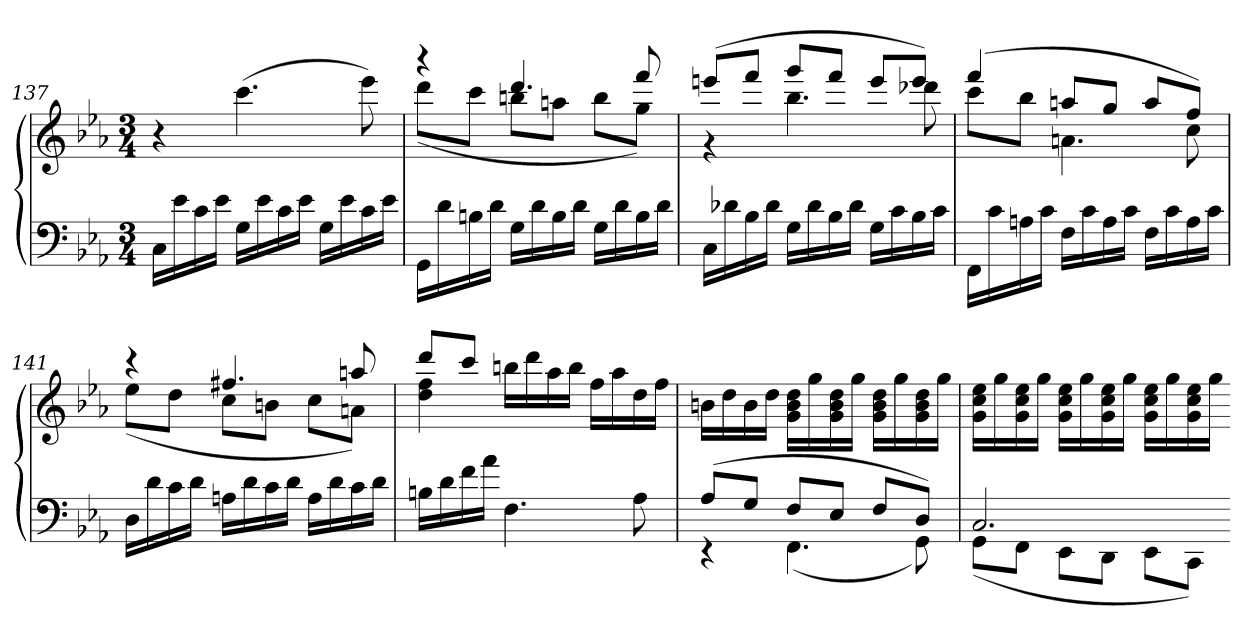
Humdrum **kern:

**kern	**kern
*part1	*part1
*staff2	*staff1
*clefF4	*clefG2
*k[b-e-a-]	*k[b-e-a-]
*c:	*c:
*M3/4	*M3/4
=137	=137
16CLL	4r
16e-	.
16c	.
16e-JJ	.
16GLL	(4.ccc
16e-	.
16c	.
16e-JJ	.
16GLL	.
16e-	.
16c	8eee-)
16e-JJ	.
=138	=138
*	*^
16GGLL	4r	(8dddL
16d	.	.
16Bn	.	8cccJ
16dJJ	.	.
16GLL	4.ddd	8bbnL
16d	.	.
16B	.	8aanJ
16dJJ	.	.
16GLL	.	8bbL
16d	.	.
16B	8fff	8ggJ)
16dJJ	.	.
=139	=139	=139
16CLL	(8eeenL	4r
16d-X	.	.
16B-	8fffJ	.
16d-JJ	.	.
16GLL	8gggL	4.bb-
16d-	.	.
16B-	8fffJ	.
16d-JJ	.	.
16GLL	8eeeL	.
16c	.	.
16B-	8eeeJ)	8ddd-X
16cJJ	.	.
=140	=140	=140
16FFLL	(4fff	8cccL
16c	.	.
16An	.	8bb-J
16cJJ	.	.
16FLL	8aanL	4.an
16c	.	.
16A	8ggJ	.
16cJJ	.	.
16FLL	8aaL	.
16c	.	.
16A	8ffJ)	8cc
16cJJ	.	.
=141	=141	=141
16DLL	4r	(8ee-L
16d	.	.
16c	.	8ddJ
16dJJ	.	.
16AnLL	4.ff#X	8ccL
16d	.	.
16c	.	8bnJ
16dJJ	.	.
16ALL	.	8ccL
16d	.	.
16c	8aan	8anJ)
16dJJ	.	.
=142	=142	=142
16BnLL	8dddL	4dd 4ff
16d	.	.
16f	8cccJ	.
16a-JJ	.	.
4.F	16bbnLL	2ryy
.	16ddd	.
.	16aa-	.
.	16bbJJ	.
.	16ffLL	.
.	16aa-	.
8A-	16dd	.
.	16ffJJ	.
*	*v	*v
=143	=143
*^	*
(8A-L	4r	16bnLL
.	.	16dd
8GJ	.	16b
.	.	16ddJJ
8FL	(4.FF	16g 16b 16ddLL
.	.	16gg
8E-J	.	16g 16b 16dd
.	.	16ggJJ
8FL	.	16g 16b 16ddLL
.	.	16gg
8DJ)	8GG)	16g 16b 16dd
.	.	16ggJJ
=144	=144	=144
2.C	(8GGL	16g 16cc 16ee-LL
.	.	16gg
.	8FFJ	16g 16cc 16ee-
.	.	16ggJJ
.	8EE-L	16g 16cc 16ee-LL
.	.	16gg
.	8DDJ	16g 16cc 16ee-
.	.	16ggJJ
.	8EE-L	16g 16cc 16ee-LL
.	.	16gg
.	8CCJ)	16g 16cc 16ee-
.	.	16ggJJ
*v	*v	*
=-	=-
*-	*-
